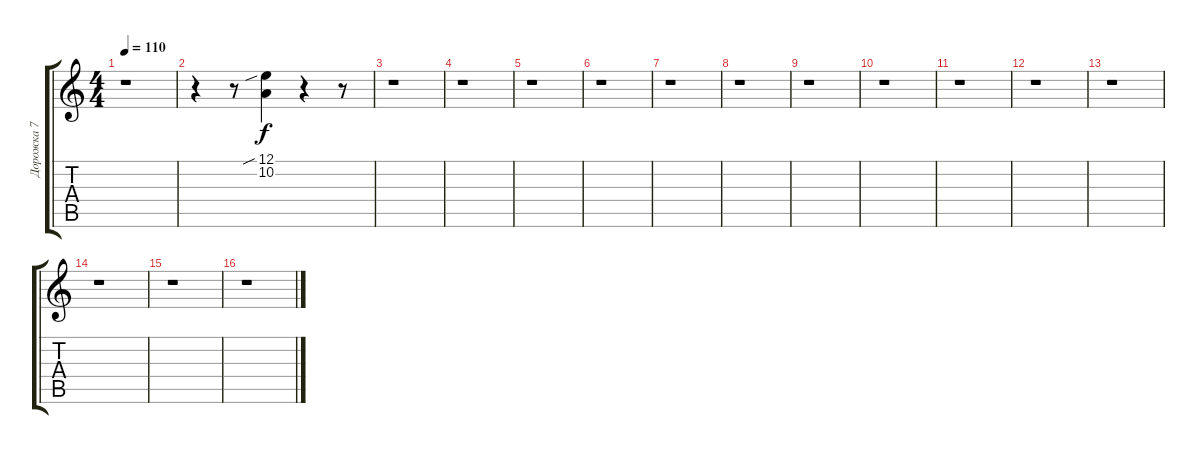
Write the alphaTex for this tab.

\track ("Дорожка 7" "Дорожка 7") {instrument altosax}
\staff {score tabs}
\tuning (E4 B3 G3 D3 A2 E2) {hide}
\ts (4 4)
\tempo 110
\clef g2
\ks c
r.1{dy fff} |
r.4 r.8 (12.1{sib} 10.2).4{dy f} r.4 r.8 |
r.1 |
r.1 |
r.1 |
r.1 |
r.1 |
r.1 |
r.1 |
r.1 |
r.1 |
r.1 |
r.1 |
r.1 |
r.1 |
r.1
